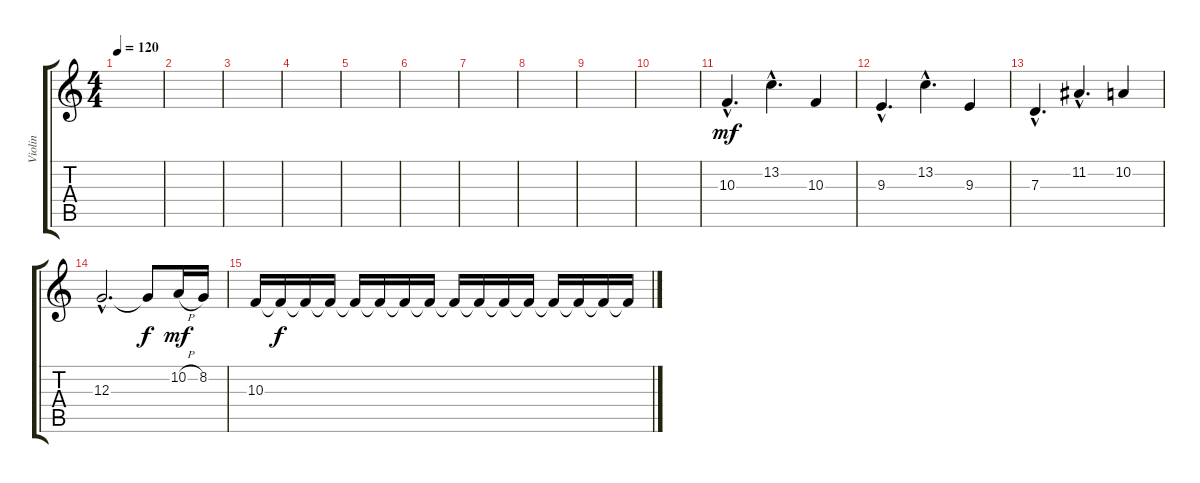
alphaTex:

\track ("Violin" "Violin") {instrument violin}
\staff {score tabs}
\tuning (E4 B3 G3 D3 A2 E2) {hide}
\ts (4 4)
\tempo 120
\clef g2
\ks c
|
|
|
|
|
|
|
|
|
|
10.3{hac}.4{d dy mf} 13.2{hac}.4{d} 10.3.4 |
9.3{hac}.4{d} 13.2{hac}.4{d} 9.3.4 |
7.3{hac}.4{d} 11.2{hac}.4{d} 10.2.4 |
12.3{hac}.2{d} 12.3{t}.8{dy f} 10.2{h}.16{dy mf} 8.2.16 |
10.3.16{volume 13} 10.3{t}.16{dy f volume 12} 10.3{t}.16{volume 11} 10.3{t}.16{volume 10} 10.3{t}.16{volume 9} 10.3{t}.16{volume 8} 10.3{t}.16{volume 7} 10.3{t}.16{volume 6} 10.3{t}.16{volume 6} 10.3{t}.16{volume 5} 10.3{t}.16{volume 5} 10.3{t}.16{volume 4} 10.3{t}.16{volume 3} 10.3{t}.16{volume 2} 10.3{t}.16{volume 1} 10.3{t}.16{volume 0}
